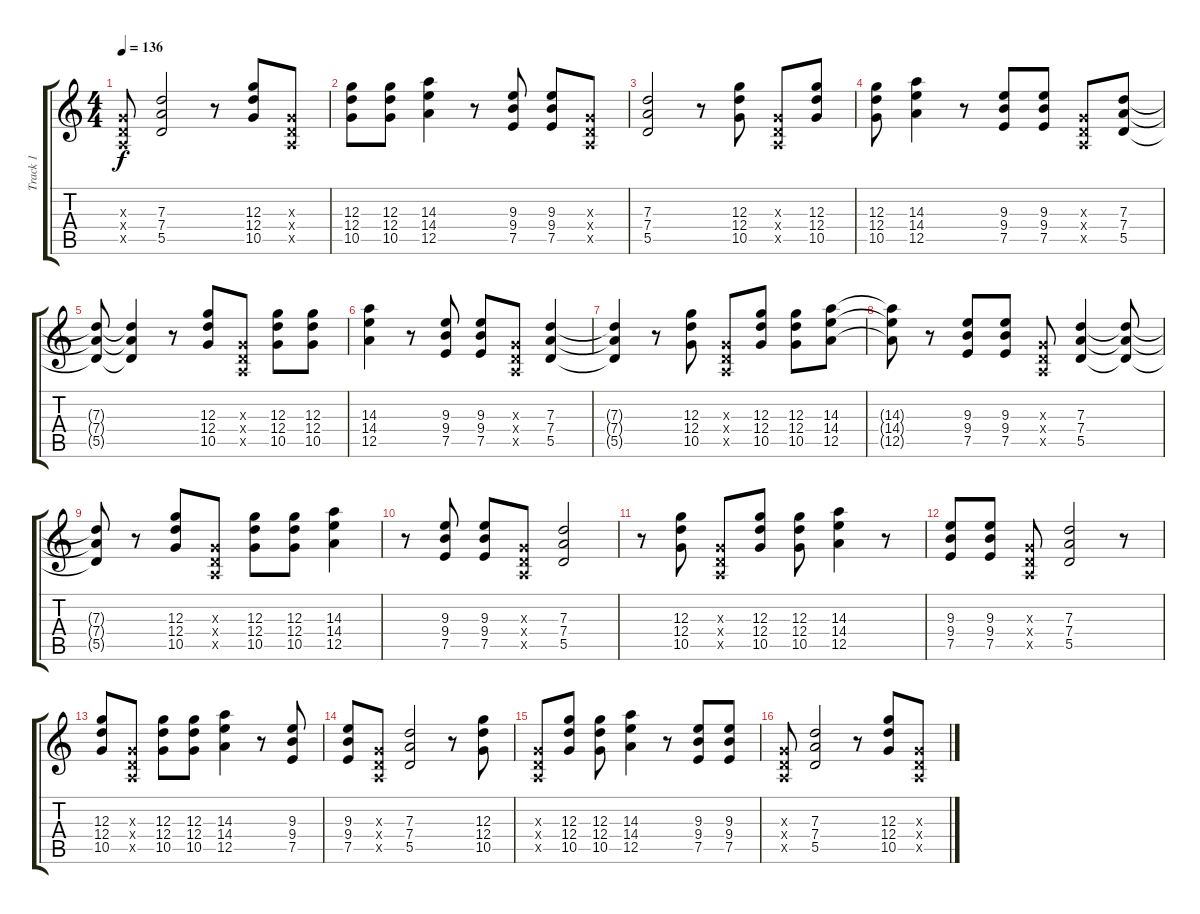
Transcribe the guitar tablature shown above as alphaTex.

\track ("Track 1" "Track 1") {instrument distortionguitar}
\staff {score tabs}
\tuning (E4 B3 G3 D3 A2 E2) {hide}
\ts (4 4)
\tempo 136
\clef g2
\ks c
(0.3{x} 0.4{x} 0.5{x}).8{dy f} (7.3 7.4 5.5).2 r.8 (12.3 12.4 10.5).8 (0.3{x} 0.4{x} 0.5{x}).8 |
(12.3 12.4 10.5).8 (12.3 12.4 10.5).8 (14.3 14.4 12.5).4 r.8 (9.3 9.4 7.5).8 (9.3 9.4 7.5).8 (0.3{x} 0.4{x} 0.5{x}).8 |
(7.3 7.4 5.5).2 r.8 (12.3 12.4 10.5).8 (0.3{x} 0.4{x} 0.5{x}).8 (12.3 12.4 10.5).8 |
(12.3 12.4 10.5).8 (14.3 14.4 12.5).4 r.8 (9.3 9.4 7.5).8 (9.3 9.4 7.5).8 (0.3{x} 0.4{x} 0.5{x}).8 (7.3 7.4 5.5).8 |
(7.3{t} 7.4{t} 5.5{t}).8 (7.3{t} 7.4{t} 5.5{t}).4 r.8 (12.3 12.4 10.5).8 (0.3{x} 0.4{x} 0.5{x}).8 (12.3 12.4 10.5).8 (12.3 12.4 10.5).8 |
(14.3 14.4 12.5).4 r.8 (9.3 9.4 7.5).8 (9.3 9.4 7.5).8 (0.3{x} 0.4{x} 0.5{x}).8 (7.3 7.4 5.5).4 |
(7.3{t} 7.4{t} 5.5{t}).4 r.8 (12.3 12.4 10.5).8 (0.3{x} 0.4{x} 0.5{x}).8 (12.3 12.4 10.5).8 (12.3 12.4 10.5).8 (14.3 14.4 12.5).8 |
(14.3{t} 14.4{t} 12.5{t}).8 r.8 (9.3 9.4 7.5).8 (9.3 9.4 7.5).8 (0.3{x} 0.4{x} 0.5{x}).8 (7.3 7.4 5.5).4 (7.3{t} 7.4{t} 5.5{t}).8 |
(7.3{t} 7.4{t} 5.5{t}).8 r.8 (12.3 12.4 10.5).8 (0.3{x} 0.4{x} 0.5{x}).8 (12.3 12.4 10.5).8 (12.3 12.4 10.5).8 (14.3 14.4 12.5).4 |
r.8 (9.3 9.4 7.5).8 (9.3 9.4 7.5).8 (0.3{x} 0.4{x} 0.5{x}).8 (7.3 7.4 5.5).2 |
r.8 (12.3 12.4 10.5).8 (0.3{x} 0.4{x} 0.5{x}).8 (12.3 12.4 10.5).8 (12.3 12.4 10.5).8 (14.3 14.4 12.5).4 r.8 |
(9.3 9.4 7.5).8 (9.3 9.4 7.5).8 (0.3{x} 0.4{x} 0.5{x}).8 (7.3 7.4 5.5).2 r.8 |
(12.3 12.4 10.5).8 (0.3{x} 0.4{x} 0.5{x}).8 (12.3 12.4 10.5).8 (12.3 12.4 10.5).8 (14.3 14.4 12.5).4 r.8 (9.3 9.4 7.5).8 |
(9.3 9.4 7.5).8 (0.3{x} 0.4{x} 0.5{x}).8 (7.3 7.4 5.5).2 r.8 (12.3 12.4 10.5).8 |
(0.3{x} 0.4{x} 0.5{x}).8 (12.3 12.4 10.5).8 (12.3 12.4 10.5).8 (14.3 14.4 12.5).4 r.8 (9.3 9.4 7.5).8 (9.3 9.4 7.5).8 |
(0.3{x} 0.4{x} 0.5{x}).8 (7.3 7.4 5.5).2 r.8 (12.3 12.4 10.5).8 (0.3{x} 0.4{x} 0.5{x}).8
